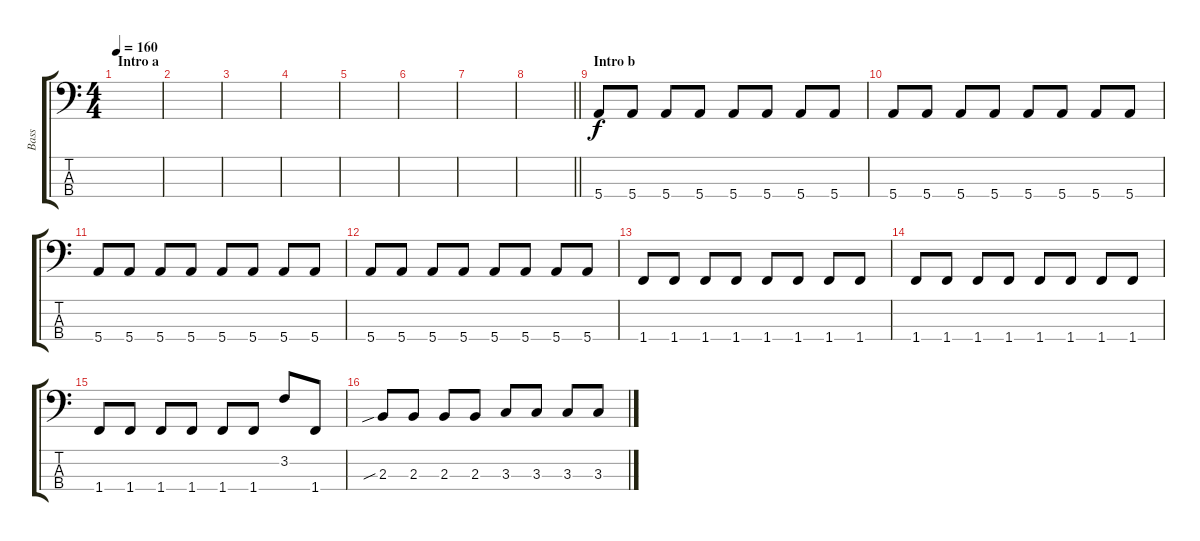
\track ("Bass" "Bass") {instrument electricbasspick}
\staff {score tabs}
\tuning (G2 D2 A1 E1) {hide}
\ts (4 4)
\section ("" "Intro a")
\tempo 160
\clef f4
\ks c
|
|
|
|
|
|
|
\barLineRight lightlight
|
\section ("" "Intro b")
5.4.8 5.4.8 5.4.8 5.4.8 5.4.8 5.4.8 5.4.8 5.4.8 |
5.4.8 5.4.8 5.4.8 5.4.8 5.4.8 5.4.8 5.4.8 5.4.8 |
5.4.8 5.4.8 5.4.8 5.4.8 5.4.8 5.4.8 5.4.8 5.4.8 |
5.4.8 5.4.8 5.4.8 5.4.8 5.4.8 5.4.8 5.4.8 5.4.8 |
1.4.8 1.4.8 1.4.8 1.4.8 1.4.8 1.4.8 1.4.8 1.4.8 |
1.4.8 1.4.8 1.4.8 1.4.8 1.4.8 1.4.8 1.4.8 1.4.8 |
1.4.8 1.4.8 1.4.8 1.4.8 1.4.8 1.4.8 3.2.8 1.4.8 |
2.3{sib}.8 2.3.8 2.3.8 2.3.8 3.3.8 3.3.8 3.3.8 3.3.8
